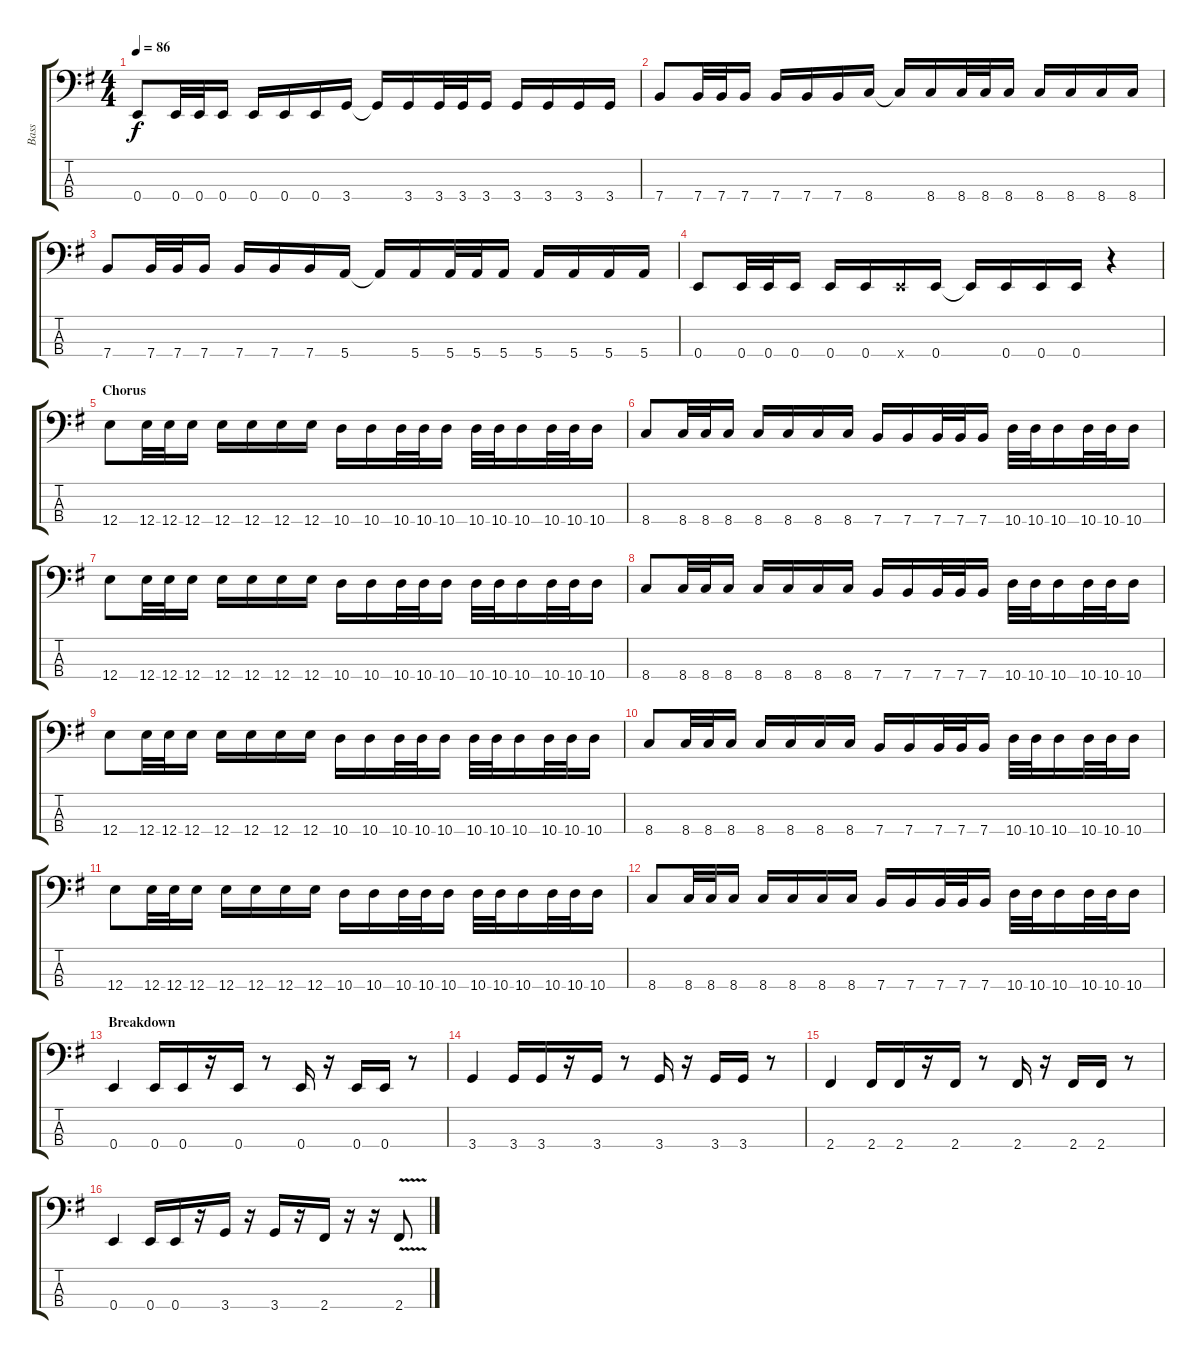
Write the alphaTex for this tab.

\track ("Bass" "Bass") {instrument electricbasspick}
\staff {score tabs}
\tuning (G2 D2 A1 E1) {hide}
\ts (4 4)
\tempo 86
\clef f4
\ks eminor
0.4.8{dy f} 0.4.32 0.4.32 0.4.16 0.4.16 0.4.16 0.4.16 3.4.16 3.4{t}.16 3.4.16 3.4.32 3.4.32 3.4.16 3.4.16 3.4.16 3.4.16 3.4.16 |
7.4.8 7.4.32 7.4.32 7.4.16 7.4.16 7.4.16 7.4.16 8.4.16 8.4{t}.16 8.4.16 8.4.32 8.4.32 8.4.16 8.4.16 8.4.16 8.4.16 8.4.16 |
7.4.8 7.4.32 7.4.32 7.4.16 7.4.16 7.4.16 7.4.16 5.4.16 5.4{t}.16 5.4.16 5.4.32 5.4.32 5.4.16 5.4.16 5.4.16 5.4.16 5.4.16 |
0.4.8 0.4.32 0.4.32 0.4.16 0.4.16 0.4.16 0.4{x}.16 0.4.16 0.4{t}.16 0.4.16 0.4.16 0.4.16 r.4 |
\section ("" "Chorus")
12.4.8 12.4.32 12.4.32 12.4.16 12.4.16 12.4.16 12.4.16 12.4.16 10.4.16 10.4.16 10.4.32 10.4.32 10.4.16 10.4.32 10.4.32 10.4.16 10.4.32 10.4.32 10.4.16 |
8.4.8 8.4.32 8.4.32 8.4.16 8.4.16 8.4.16 8.4.16 8.4.16 7.4.16 7.4.16 7.4.32 7.4.32 7.4.16 10.4.32 10.4.32 10.4.16 10.4.32 10.4.32 10.4.16 |
12.4.8 12.4.32 12.4.32 12.4.16 12.4.16 12.4.16 12.4.16 12.4.16 10.4.16 10.4.16 10.4.32 10.4.32 10.4.16 10.4.32 10.4.32 10.4.16 10.4.32 10.4.32 10.4.16 |
8.4.8 8.4.32 8.4.32 8.4.16 8.4.16 8.4.16 8.4.16 8.4.16 7.4.16 7.4.16 7.4.32 7.4.32 7.4.16 10.4.32 10.4.32 10.4.16 10.4.32 10.4.32 10.4.16 |
12.4.8 12.4.32 12.4.32 12.4.16 12.4.16 12.4.16 12.4.16 12.4.16 10.4.16 10.4.16 10.4.32 10.4.32 10.4.16 10.4.32 10.4.32 10.4.16 10.4.32 10.4.32 10.4.16 |
8.4.8 8.4.32 8.4.32 8.4.16 8.4.16 8.4.16 8.4.16 8.4.16 7.4.16 7.4.16 7.4.32 7.4.32 7.4.16 10.4.32 10.4.32 10.4.16 10.4.32 10.4.32 10.4.16 |
12.4.8 12.4.32 12.4.32 12.4.16 12.4.16 12.4.16 12.4.16 12.4.16 10.4.16 10.4.16 10.4.32 10.4.32 10.4.16 10.4.32 10.4.32 10.4.16 10.4.32 10.4.32 10.4.16 |
8.4.8 8.4.32 8.4.32 8.4.16 8.4.16 8.4.16 8.4.16 8.4.16 7.4.16 7.4.16 7.4.32 7.4.32 7.4.16 10.4.32 10.4.32 10.4.16 10.4.32 10.4.32 10.4.16 |
\section ("" "Breakdown")
0.4.4 0.4.16 0.4.16 r.16 0.4.16 r.8 0.4.16 r.16 0.4.16 0.4.16 r.8 |
3.4.4 3.4.16 3.4.16 r.16 3.4.16 r.8 3.4.16 r.16 3.4.16 3.4.16 r.8 |
2.4.4 2.4.16 2.4.16 r.16 2.4.16 r.8 2.4.16 r.16 2.4.16 2.4.16 r.8 |
0.4.4 0.4.16 0.4.16 r.16 3.4.16 r.16 3.4.16 r.16 2.4.16 r.16 r.16 2.4{v}.8
